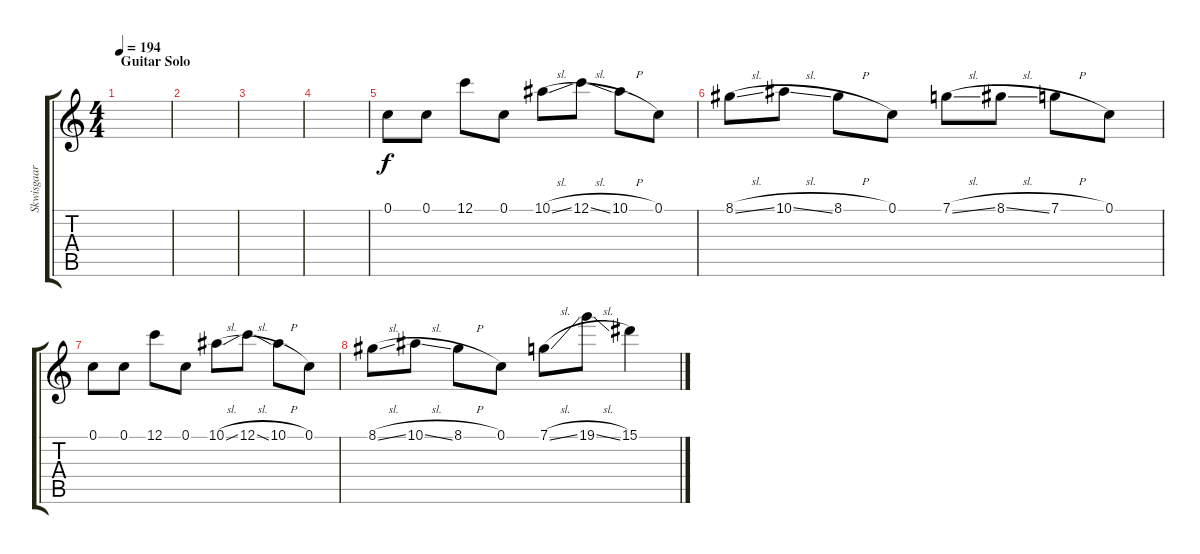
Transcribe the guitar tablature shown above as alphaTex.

\track ("Skwisgaar Skwigelf (Harmony Guitar 1)" "Skwisgaar ") {instrument distortionguitar}
\staff {score tabs}
\tuning (C4 G3 Eb3 Bb2 F2 C2) {hide}
\ts (4 4)
\section ("" "Guitar Solo")
\tempo 194
\clef g2
\ks c
|
|
|
|
0.1.8 0.1.8 12.1.8 0.1.8 10.1{sl}.8 12.1{sl}.8 10.1{h}.8 0.1.8 |
8.1{sl}.8 10.1{sl}.8 8.1{h}.8 0.1.8 7.1{sl}.8 8.1{sl}.8 7.1{h}.8 0.1.8 |
0.1.8 0.1.8 12.1.8 0.1.8 10.1{sl}.8 12.1{sl}.8 10.1{h}.8 0.1.8 |
8.1{sl}.8 10.1{sl}.8 8.1{h}.8 0.1.8 7.1{sl}.8 19.1{sl}.8 15.1.4
